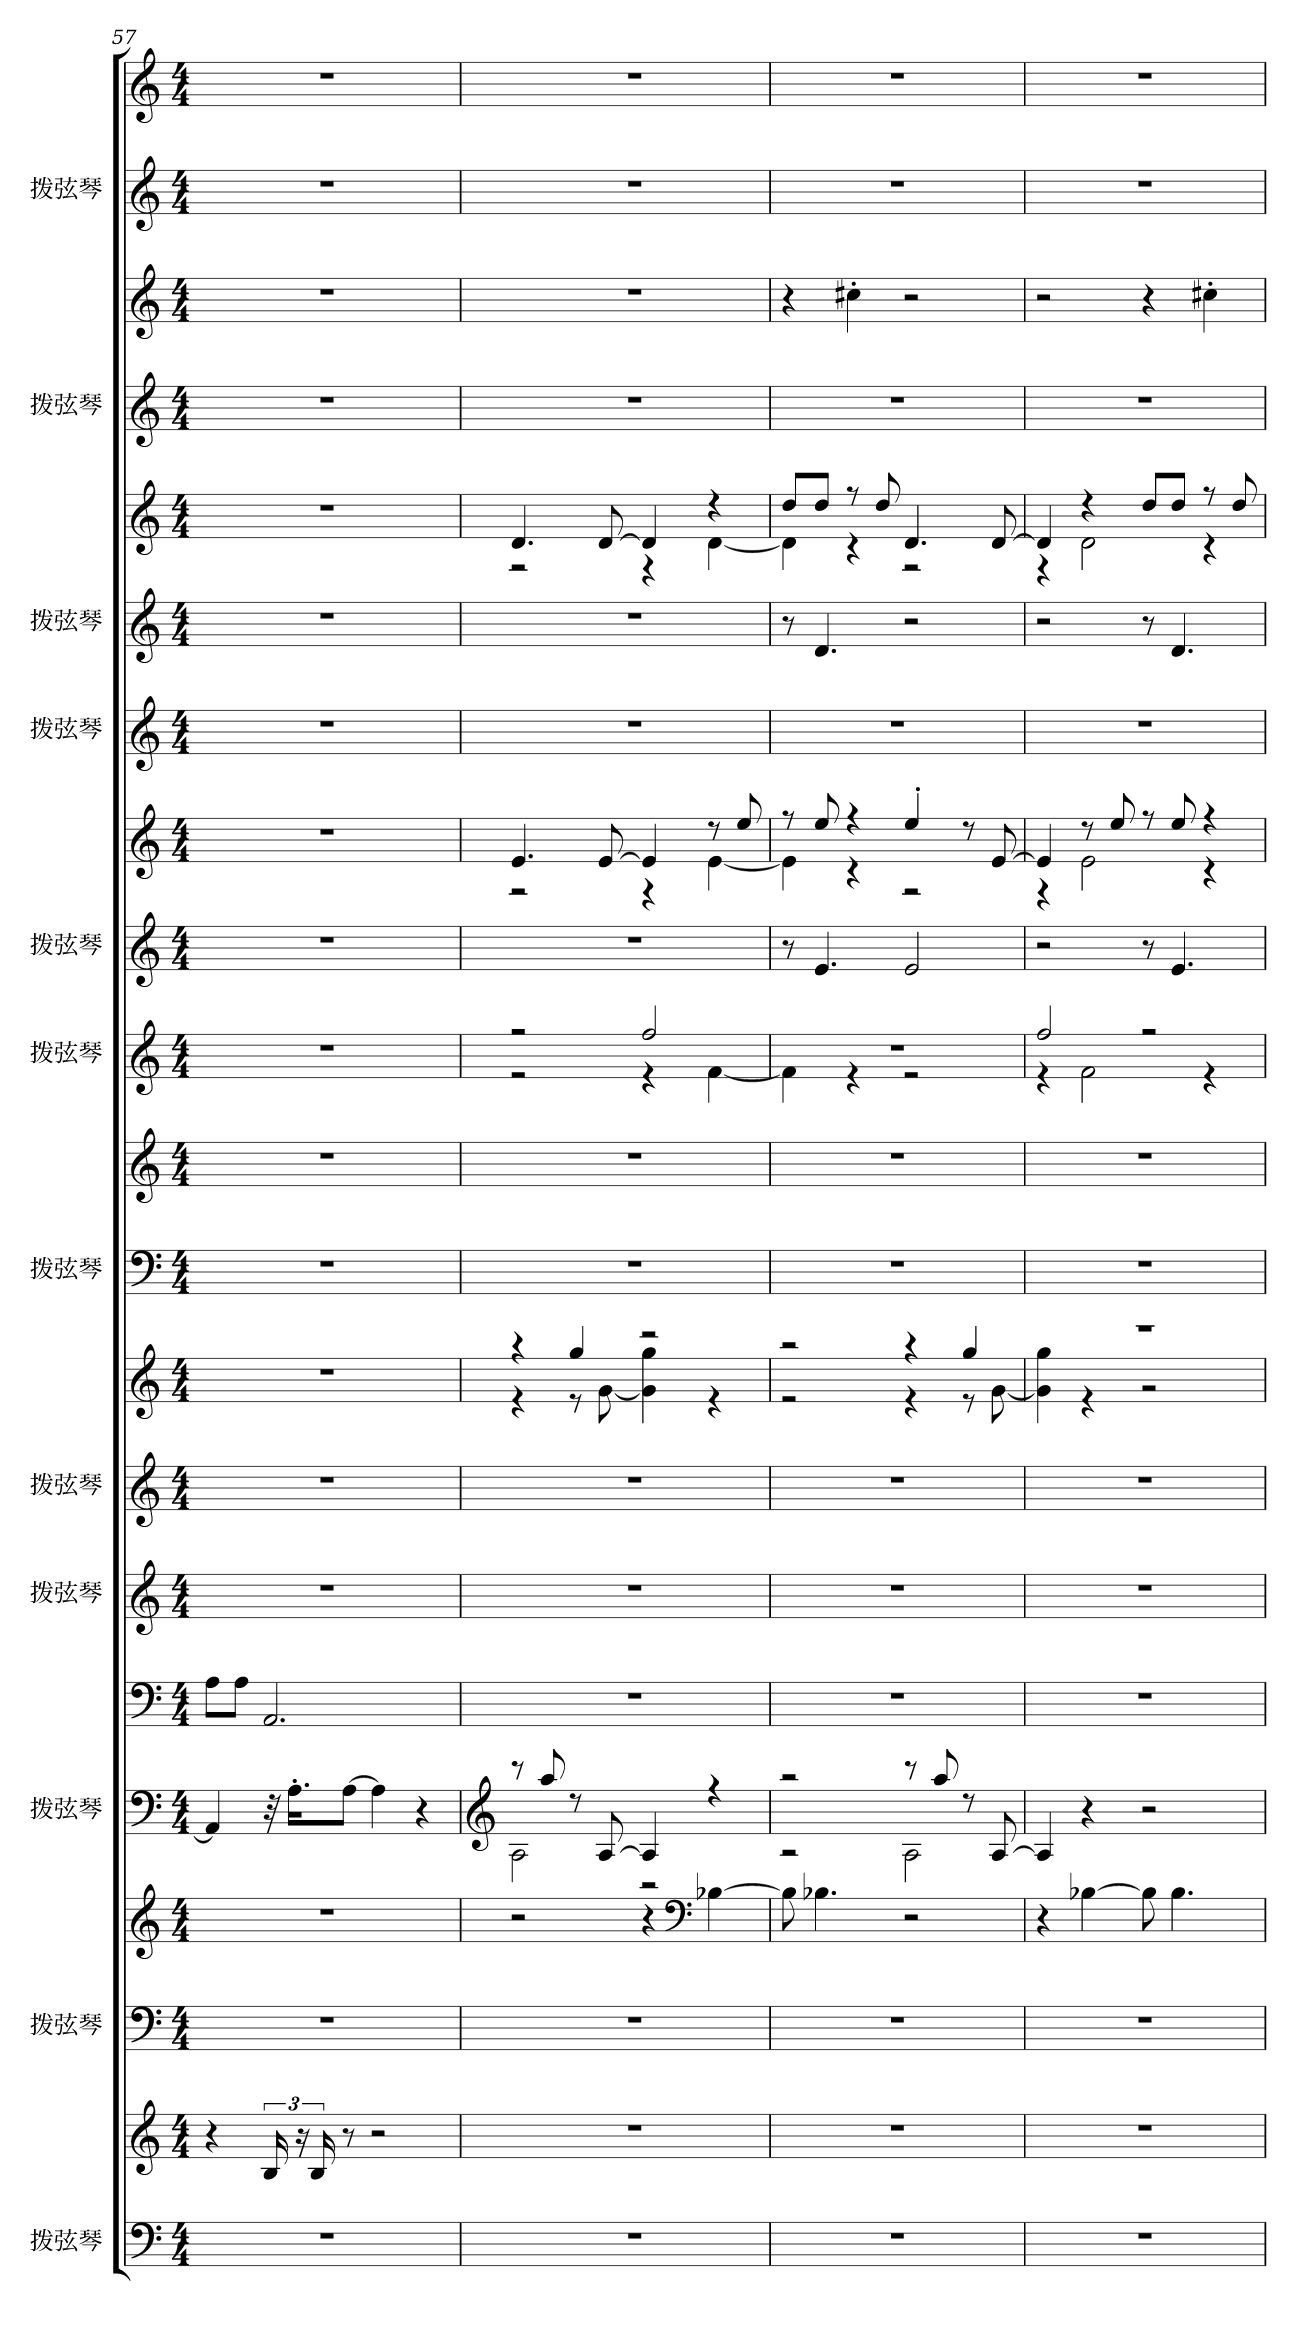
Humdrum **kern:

**kern	**kern	**kern	**kern	**kern	**kern	**kern	**kern	**kern	**kern	**kern	**kern	**kern	**kern	**kern	**kern	**kern	**kern	**kern	**kern	**kern
*part12	*part12	*part11	*part11	*part10	*part10	*part9	*part8	*part8	*part7	*part7	*part6	*part5	*part5	*part4	*part3	*part3	*part2	*part2	*part1	*part1
*staff21	*staff20	*staff19	*staff18	*staff17	*staff16	*staff15	*staff14	*staff13	*staff12	*staff11	*staff10	*staff9	*staff8	*staff7	*staff6	*staff5	*staff4	*staff3	*staff2	*staff1
*I"拨弦琴	*	*I"拨弦琴	*	*I"拨弦琴	*	*I"拨弦琴	*I"拨弦琴	*	*I"拨弦琴	*	*I"拨弦琴	*I"拨弦琴	*	*I"拨弦琴	*I"拨弦琴	*	*I"拨弦琴	*	*I"拨弦琴	*
*clefF4	*clefG2	*clefF4	*clefG2	*clefF4	*clefF4	*clefG2	*clefG2	*clefG2	*clefF4	*clefG2	*clefG2	*clefG2	*clefG2	*clefG2	*clefG2	*clefG2	*clefG2	*clefG2	*clefG2	*clefG2
*k[]	*k[]	*k[]	*k[]	*k[]	*k[]	*k[]	*k[]	*k[]	*k[]	*k[]	*k[]	*k[]	*k[]	*k[]	*k[]	*k[]	*k[]	*k[]	*k[]	*k[]
*M4/4	*M4/4	*M4/4	*M4/4	*M4/4	*M4/4	*M4/4	*M4/4	*M4/4	*M4/4	*M4/4	*M4/4	*M4/4	*M4/4	*M4/4	*M4/4	*M4/4	*M4/4	*M4/4	*M4/4	*M4/4
=57	=57	=57	=57	=57	=57	=57	=57	=57	=57	=57	=57	=57	=57	=57	=57	=57	=57	=57	=57	=57
1r	4r	1r	1r	4AA/]	8A\L	1r	1r	1r	1r	1r	1r	1r	1r	1r	1r	1r	1r	1r	1r	1r
.	.	.	.	.	8A\J	.	.	.	.	.	.	.	.	.	.	.	.	.	.	.
.	24B/	.	.	32r	2.AA/	.	.	.	.	.	.	.	.	.	.	.	.	.	.	.
.	.	.	.	16.A'\KL	.	.	.	.	.	.	.	.	.	.	.	.	.	.	.	.
.	24r	.	.	.	.	.	.	.	.	.	.	.	.	.	.	.	.	.	.	.
.	24B/	.	.	.	.	.	.	.	.	.	.	.	.	.	.	.	.	.	.	.
.	8r	.	.	[8A\J	.	.	.	.	.	.	.	.	.	.	.	.	.	.	.	.
.	2r	.	.	4A\]	.	.	.	.	.	.	.	.	.	.	.	.	.	.	.	.
.	.	.	.	4r	.	.	.	.	.	.	.	.	.	.	.	.	.	.	.	.
!!LO:PB:g=z
=58	=58	=58	=58	=58	=58	=58	=58	=58	=58	=58	=58	=58	=58	=58	=58	=58	=58	=58	=58	=58
*	*	*	*	*clefG2	*	*	*	*	*	*	*	*	*	*	*	*	*	*	*	*
*	*	*	*	*^	*	*	*	*^	*	*	*^	*	*^	*	*	*^	*	*	*	*
1r	1r	1r	2r	8r	2A\	1r	1r	1r	4r	4r	1r	1r	2r	2r	1r	4.e/	2r	1r	1r	4.d/	2r	1r	1r	1r	1r
.	.	.	.	8aa/	.	.	.	.	.	.	.	.	.	.	.	.	.	.	.	.	.	.	.	.	.
.	.	.	.	8r	.	.	.	.	4gg/	8r	.	.	.	.	.	.	.	.	.	.	.	.	.	.	.
.	.	.	.	[8A/	.	.	.	.	.	[8g\	.	.	.	.	.	[8e/	.	.	.	[8d/	.	.	.	.	.
.	.	.	4r	4A/]	2r	.	.	.	2r	4g\] 4gg\	.	.	2ff/	4r	.	4e/]	4r	.	.	4d/]	4r	.	.	.	.
*	*	*	*clefF4	*	*	*	*	*	*	*	*	*	*	*	*	*	*	*	*	*	*	*	*	*	*
.	.	.	[4B-X\	4r	.	.	.	.	.	4r	.	.	.	[4f\	.	8r	[4e\	.	.	4r	[4d\	.	.	.	.
.	.	.	.	.	.	.	.	.	.	.	.	.	.	.	.	8ee/	.	.	.	.	.	.	.	.	.
=59	=59	=59	=59	=59	=59	=59	=59	=59	=59	=59	=59	=59	=59	=59	=59	=59	=59	=59	=59	=59	=59	=59	=59	=59	=59
1r	1r	1r	8B-\]	2r	2r	1r	1r	1r	2r	2r	1r	1r	1r	4f\]	8r	8r	4e\]	1r	8r	8dd/L	4d\]	1r	4r	1r	1r
.	.	.	4.B-X\	.	.	.	.	.	.	.	.	.	.	.	4.e/	8ee/	.	.	4.d/	8dd/J	.	.	.	.	.
.	.	.	.	.	.	.	.	.	.	.	.	.	.	4r	.	4r	4r	.	.	8r	4r	.	4cc#X'\	.	.
.	.	.	.	.	.	.	.	.	.	.	.	.	.	.	.	.	.	.	.	8dd/	.	.	.	.	.
.	.	.	2r	8r	2A\	.	.	.	4r	4r	.	.	.	2r	2e/	4ee'/	2r	.	2r	4.d/	2r	.	2r	.	.
.	.	.	.	8aa/	.	.	.	.	.	.	.	.	.	.	.	.	.	.	.	.	.	.	.	.	.
.	.	.	.	8r	.	.	.	.	4gg/	8r	.	.	.	.	.	8r	.	.	.	.	.	.	.	.	.
.	.	.	.	[8A/	.	.	.	.	.	[8g\	.	.	.	.	.	[8e/	.	.	.	[8d/	.	.	.	.	.
*	*	*	*	*v	*v	*	*	*	*	*	*	*	*	*	*	*	*	*	*	*	*	*	*	*	*
=60	=60	=60	=60	=60	=60	=60	=60	=60	=60	=60	=60	=60	=60	=60	=60	=60	=60	=60	=60	=60	=60	=60	=60	=60
1r	1r	1r	4r	4A/]	1r	1r	1r	1r	4g\] 4gg\	1r	1r	2ff/	4r	2r	4e/]	4r	1r	2r	4d/]	4r	1r	2r	1r	1r
.	.	.	[4B-X\	4r	.	.	.	.	4r	.	.	.	2f\	.	8r	2e\	.	.	4r	2d\	.	.	.	.
.	.	.	.	.	.	.	.	.	.	.	.	.	.	.	8ee/	.	.	.	.	.	.	.	.	.
.	.	.	8B-\]	2r	.	.	.	.	2r	.	.	2r	.	8r	8r	.	.	8r	8dd/L	.	.	4r	.	.
.	.	.	4.B-\	.	.	.	.	.	.	.	.	.	.	4.e/	8ee/	.	.	4.d/	8dd/J	.	.	.	.	.
.	.	.	.	.	.	.	.	.	.	.	.	.	4r	.	4r	4r	.	.	8r	4r	.	4cc#X'\	.	.
.	.	.	.	.	.	.	.	.	.	.	.	.	.	.	.	.	.	.	8dd/	.	.	.	.	.
*	*	*	*	*	*	*	*	*v	*v	*	*	*v	*v	*	*v	*v	*	*	*v	*v	*	*	*	*
=	=	=	=	=	=	=	=	=	=	=	=	=	=	=	=	=	=	=	=	=
*-	*-	*-	*-	*-	*-	*-	*-	*-	*-	*-	*-	*-	*-	*-	*-	*-	*-	*-	*-	*-
